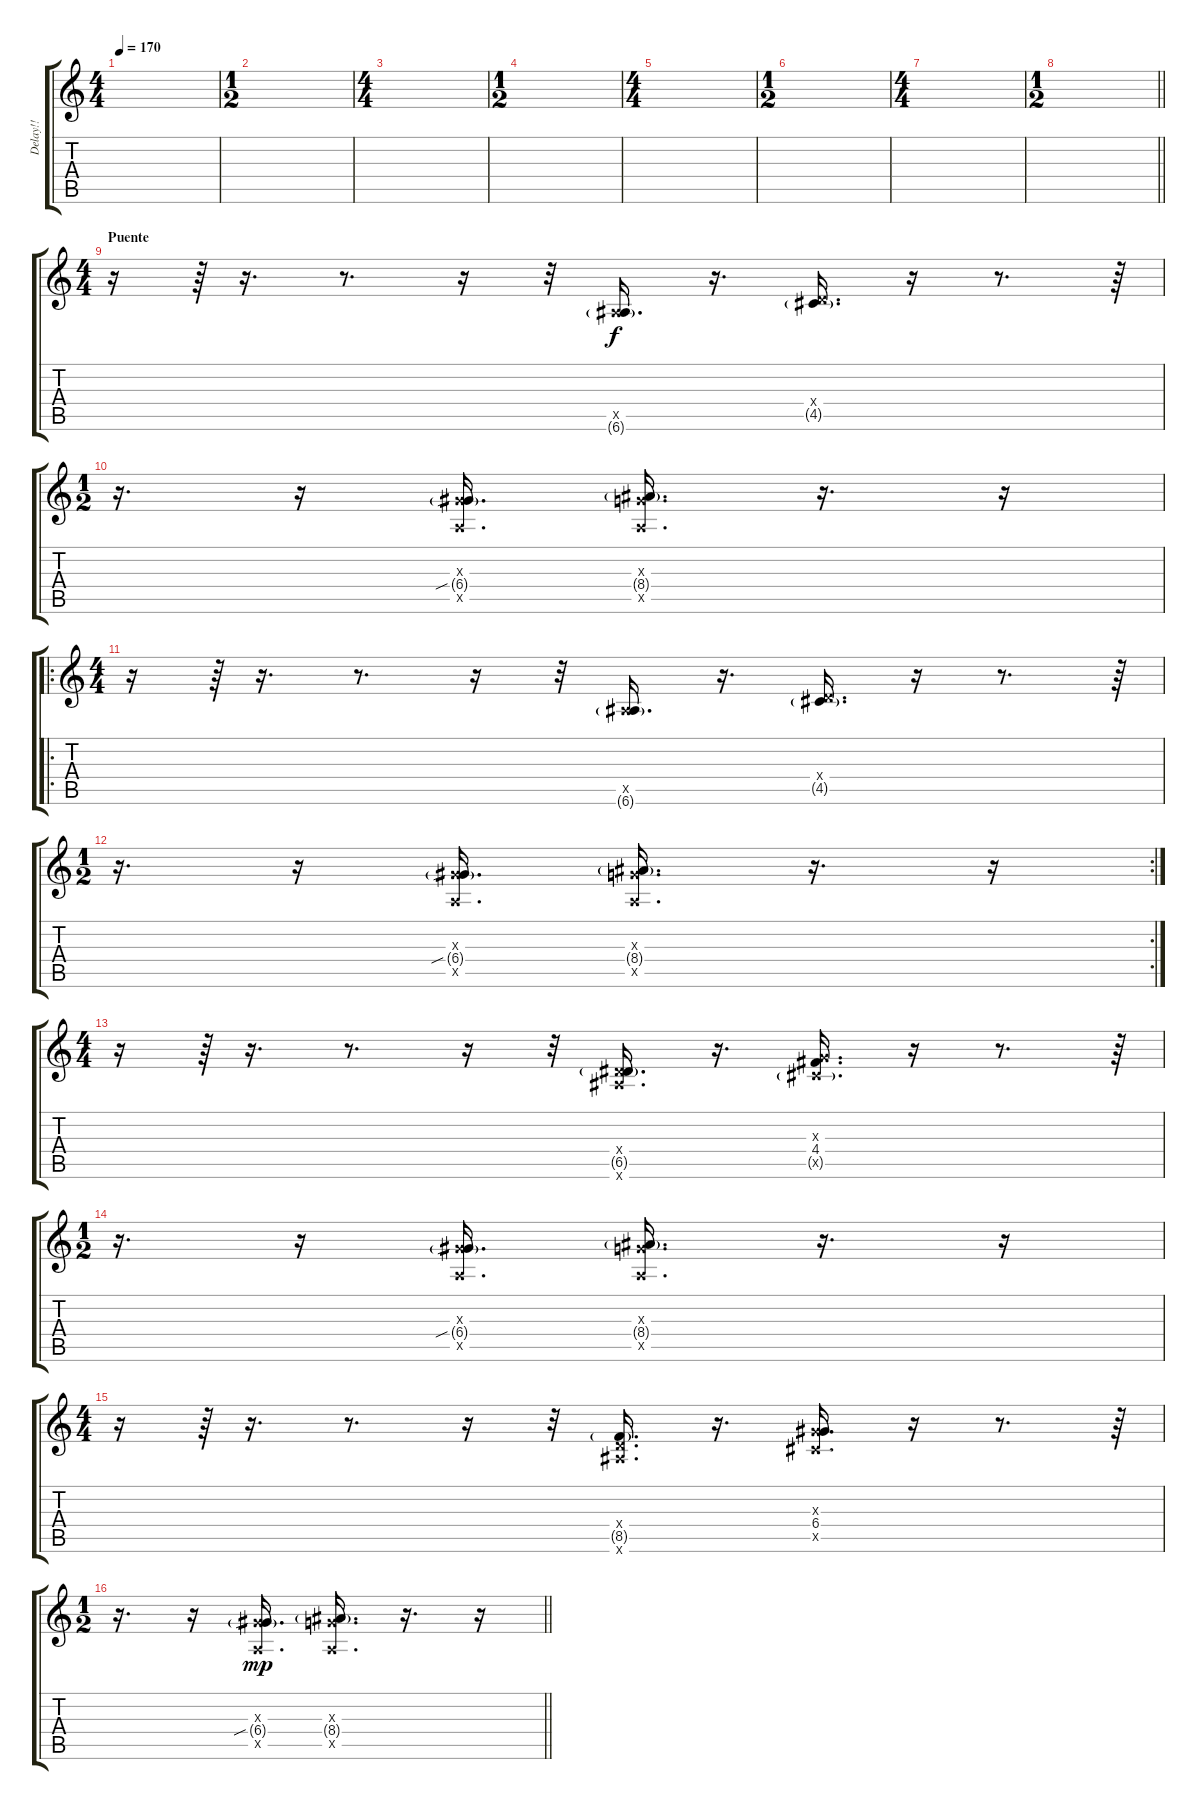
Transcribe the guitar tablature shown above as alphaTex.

\track ("Delay!!" "Delay!!") {instrument overdrivenguitar}
\staff {score tabs}
\tuning (E4 B3 G3 D3 A2 E2) {hide}
\ts (4 4)
\tempo 170
\clef g2
\ks c
|
\ts (1 2)
|
\ts (4 4)
|
\ts (1 2)
|
\ts (4 4)
|
\ts (1 2)
|
\ts (4 4)
|
\ts (1 2)
\barLineRight lightlight
|
\ts (4 4)
\section ("" "Puente")
r.16 r.64 r.16{d} r.8{d} r.16 r.32 (0.5{x} 6.6{g}).16{d} r.16{d} (0.4{x} 4.5{g}).16{d} r.16 r.8{d} r.64 |
\ts (1 2)
r.16{d} r.16 (0.3{x} 6.4{sib g} 0.5{x}).16{d} (0.3{x} 8.4{g} 0.5{x}).16{d} r.16{d} r.16 |
\ro
\ts (4 4)
r.16 r.64 r.16{d} r.8{d} r.16 r.32 (0.5{x} 6.6{g}).16{d} r.16{d} (0.4{x} 4.5{g}).16{d} r.16 r.8{d} r.64 |
\rc 2
\ts (1 2)
r.16{d} r.16 (0.3{x} 6.4{sib g} 0.5{x}).16{d} (0.3{x} 8.4{g} 0.5{x}).16{d} r.16{d} r.16 |
\ts (4 4)
r.16 r.64 r.16{d} r.8{d} r.16 r.32 (0.4{x} 6.5{g} 6.6{x}).16{d} r.16{d} (0.3{x} 4.4 4.5{g x}).16{d} r.16 r.8{d} r.64 |
\ts (1 2)
r.16{d} r.16 (0.3{x} 6.4{sib g} 0.5{x}).16{d} (0.3{x} 8.4{g} 0.5{x}).16{d} r.16{d} r.16 |
\ts (4 4)
r.16 r.64 r.16{d} r.8{d} r.16 r.32 (0.4{x} 8.5{g} 6.6{x}).16{d} r.16{d} (0.3{x} 6.4 4.5{x}).16{d dy f} r.16 r.8{d} r.64 |
\ts (1 2)
\barLineRight lightlight
r.16{d} r.16 (0.3{x} 6.4{sib g} 0.5{x}).16{d dy mp} (0.3{x} 8.4{g} 0.5{x}).16{d} r.16{d} r.16
